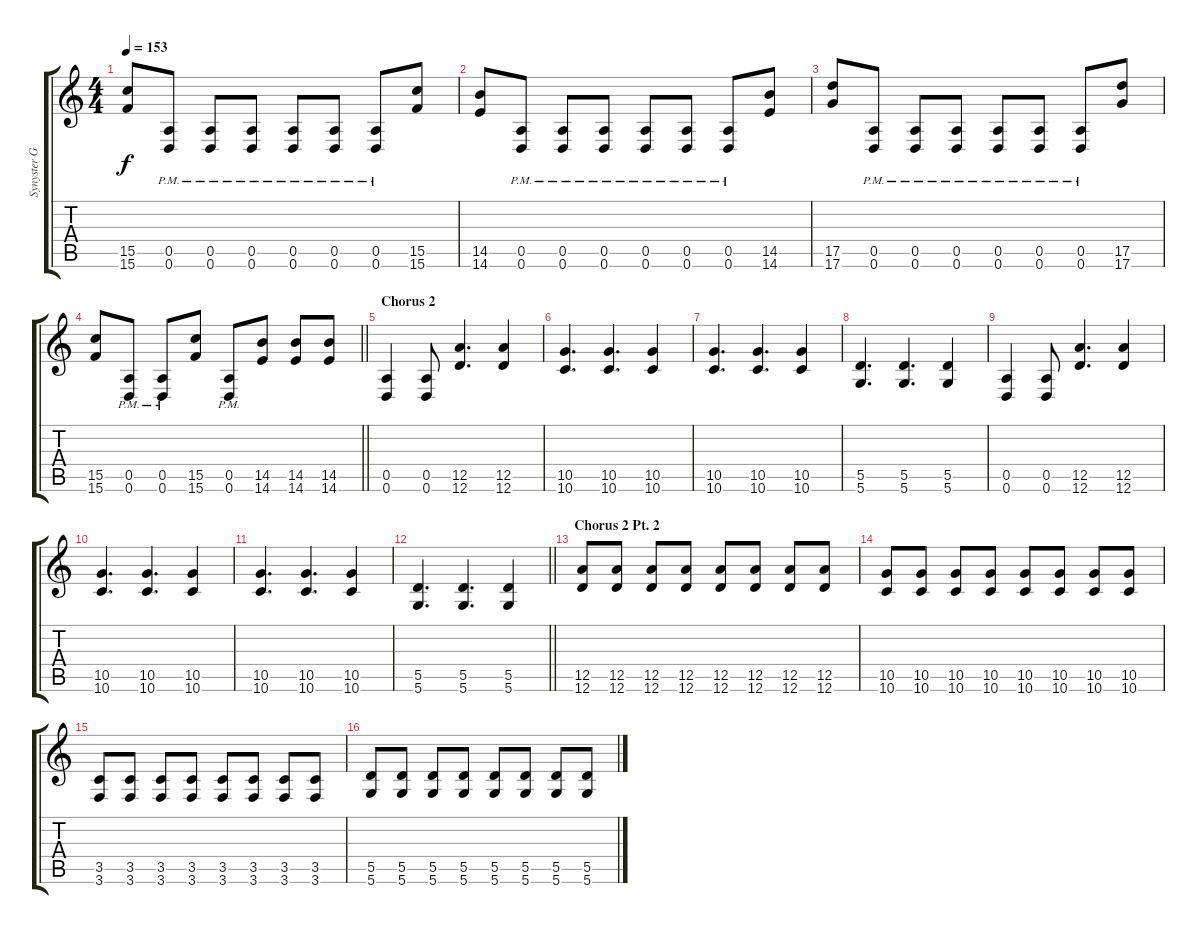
\track ("Synyster Gates" "Synyster G") {instrument distortionguitar}
\staff {score tabs}
\tuning (E4 B3 G3 D3 A2 D2) {hide}
\ts (4 4)
\tempo 153
\clef g2
\ks c
(15.5 15.6).8{dy f} (0.5{pm} 0.6{pm}).8 (0.5{pm} 0.6{pm}).8 (0.5{pm} 0.6{pm}).8 (0.5{pm} 0.6{pm}).8 (0.5{pm} 0.6{pm}).8 (0.5{pm} 0.6{pm}).8 (15.5 15.6).8 |
(14.5 14.6).8 (0.5{pm} 0.6{pm}).8 (0.5{pm} 0.6{pm}).8 (0.5{pm} 0.6{pm}).8 (0.5{pm} 0.6{pm}).8 (0.5{pm} 0.6{pm}).8 (0.5{pm} 0.6{pm}).8 (14.5 14.6).8 |
(17.5 17.6).8 (0.5{pm} 0.6{pm}).8 (0.5{pm} 0.6{pm}).8 (0.5{pm} 0.6{pm}).8 (0.5{pm} 0.6{pm}).8 (0.5{pm} 0.6{pm}).8 (0.5{pm} 0.6{pm}).8 (17.5 17.6).8 |
\barLineRight lightlight
(15.5 15.6).8 (0.5{pm} 0.6{pm}).8 (0.5{pm} 0.6{pm}).8 (15.5 15.6).8 (0.5{pm} 0.6{pm}).8 (14.5 14.6).8 (14.5 14.6).8 (14.5 14.6).8 |
\section ("" "Chorus 2")
(0.5 0.6).4 (0.5 0.6).8 (12.5 12.6).4{d} (12.5 12.6).4 |
(10.5 10.6).4{d} (10.5 10.6).4{d} (10.5 10.6).4 |
(10.5 10.6).4{d} (10.5 10.6).4{d} (10.5 10.6).4 |
(5.5 5.6).4{d} (5.5 5.6).4{d} (5.5 5.6).4 |
(0.5 0.6).4 (0.5 0.6).8 (12.5 12.6).4{d} (12.5 12.6).4 |
(10.5 10.6).4{d} (10.5 10.6).4{d} (10.5 10.6).4 |
(10.5 10.6).4{d} (10.5 10.6).4{d} (10.5 10.6).4 |
\barLineRight lightlight
(5.5 5.6).4{d} (5.5 5.6).4{d} (5.5 5.6).4 |
\section ("" "Chorus 2 Pt. 2")
(12.5 12.6).8 (12.5 12.6).8 (12.5 12.6).8 (12.5 12.6).8 (12.5 12.6).8 (12.5 12.6).8 (12.5 12.6).8 (12.5 12.6).8 |
(10.5 10.6).8 (10.5 10.6).8 (10.5 10.6).8 (10.5 10.6).8 (10.5 10.6).8 (10.5 10.6).8 (10.5 10.6).8 (10.5 10.6).8 |
(3.5 3.6).8 (3.5 3.6).8 (3.5 3.6).8 (3.5 3.6).8 (3.5 3.6).8 (3.5 3.6).8 (3.5 3.6).8 (3.5 3.6).8 |
(5.5 5.6).8 (5.5 5.6).8 (5.5 5.6).8 (5.5 5.6).8 (5.5 5.6).8 (5.5 5.6).8 (5.5 5.6).8 (5.5 5.6).8
